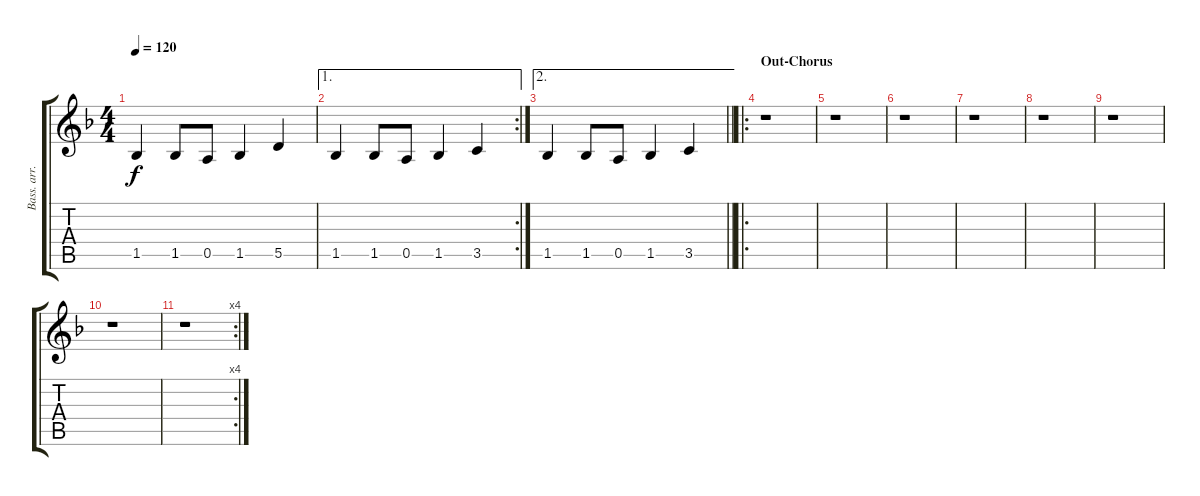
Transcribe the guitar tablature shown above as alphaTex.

\track ("Bass. arr. for Gtr." "Bass. arr.") {instrument electricguitarclean}
\staff {score tabs}
\tuning (E4 B3 G3 D3 A2 E2) {hide}
\ts (4 4)
\tempo 120
\clef g2
\ks f
1.5.4{dy f} 1.5.8 0.5.8 1.5.4 5.5.4 |
\ae 1
\rc 2
1.5.4 1.5.8 0.5.8 1.5.4 3.5.4 |
\ae 2
\barLineRight lightlight
1.5.4 1.5.8 0.5.8 1.5.4 3.5.4 |
\ro
\section ("" "Out-Chorus")
r.1 |
r.1 |
r.1 |
r.1 |
r.1 |
r.1 |
r.1 |
\rc 4
r.1
